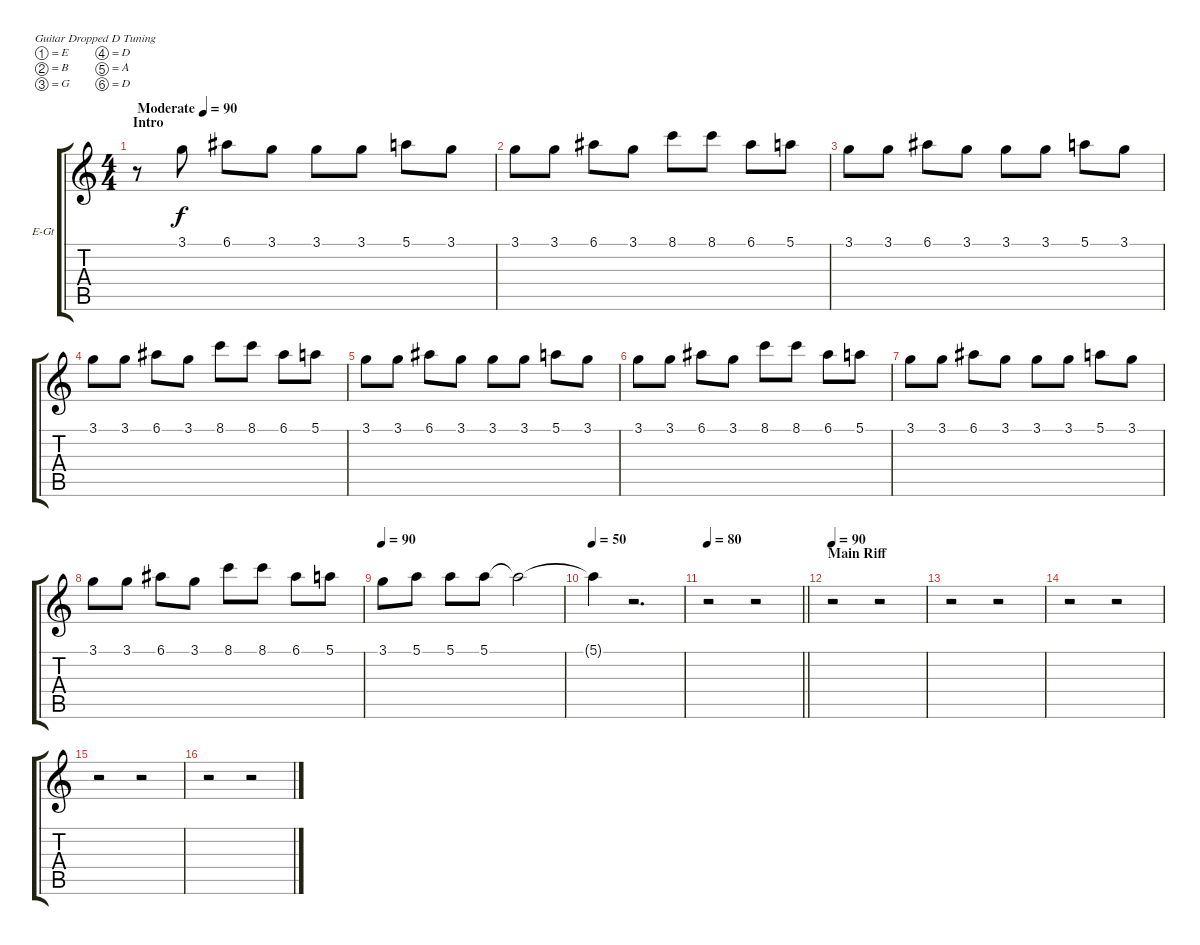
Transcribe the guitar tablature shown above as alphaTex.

\bracketExtendMode groupsimilarinstruments
\firstSystemTrackNameOrientation horizontal
\otherSystemsTrackNameOrientation horizontal
\track ("Lead Left" "E-Gt") {instrument distortionguitar}
\staff {score tabs}
\tuning (E4 B3 G3 D3 A2 D2)
\ts (4 4)
\beaming (8 2 2 2 2)
\section ("" "Intro")
\tempo (90 "Moderate")
\clef g2
\ks c
r.8{dy f instrument distortionguitar} 3.1.8 6.1.8 3.1.8 3.1.8 3.1.8 5.1.8 3.1.8 |
3.1.8 3.1.8 6.1.8 3.1.8 8.1.8 8.1.8 6.1.8 5.1.8 |
3.1.8 3.1.8 6.1.8 3.1.8 3.1.8 3.1.8 5.1.8 3.1.8 |
3.1.8 3.1.8 6.1.8 3.1.8 8.1.8 8.1.8 6.1.8 5.1.8 |
3.1.8 3.1.8 6.1.8 3.1.8 3.1.8 3.1.8 5.1.8 3.1.8 |
3.1.8 3.1.8 6.1.8 3.1.8 8.1.8 8.1.8 6.1.8 5.1.8 |
3.1.8 3.1.8 6.1.8 3.1.8 3.1.8 3.1.8 5.1.8 3.1.8 |
3.1.8 3.1.8 6.1.8 3.1.8 8.1.8 8.1.8 6.1.8 5.1.8 |
\tempo 90
3.1.8 5.1.8 5.1.8 5.1.8 5.1{t}.2 |
\tempo 50
5.1{t}.4 r.2{d} |
\tempo 80
\barLineRight lightlight
r.2 r.2 |
\section ("" "Main Riff")
\tempo 90
r.2 r.2 |
r.2 r.2 |
r.2 r.2 |
r.2 r.2 |
r.2 r.2
